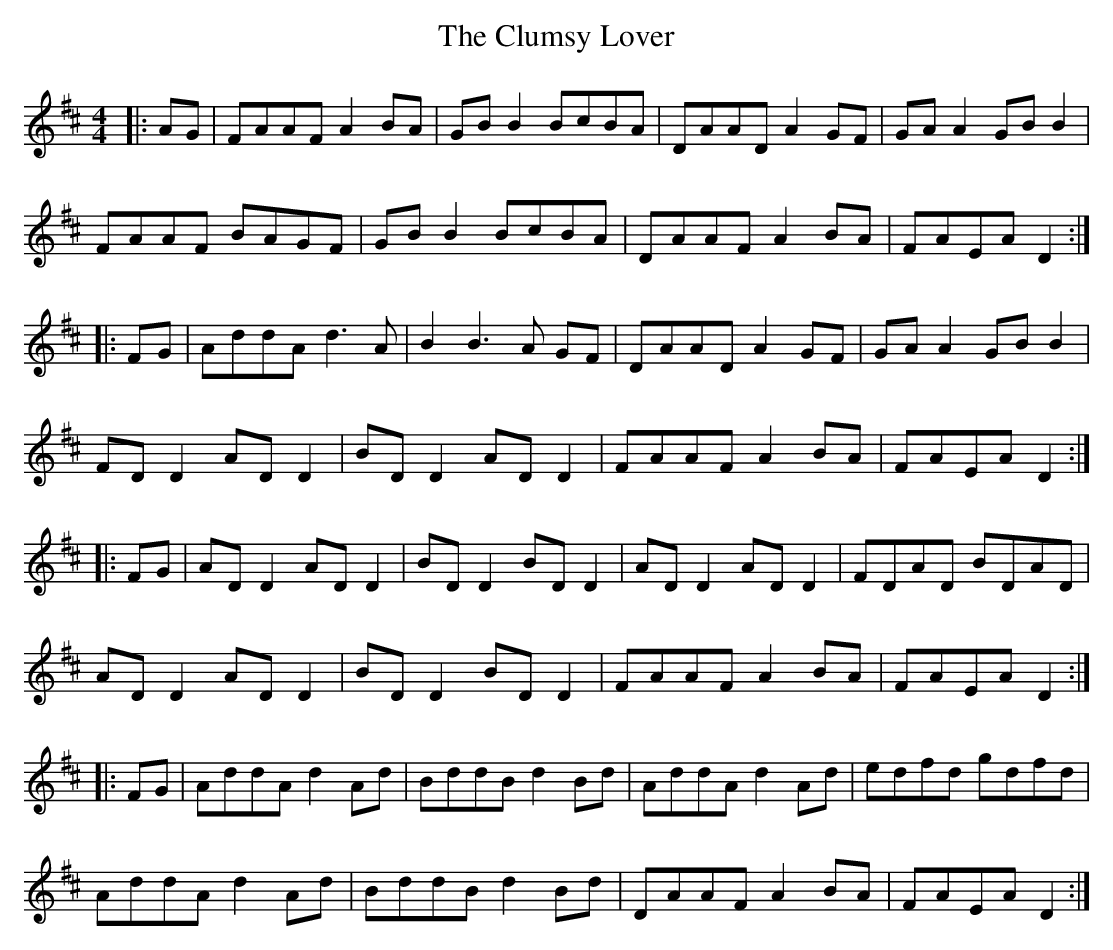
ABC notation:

X:1
T: The Clumsy Lover
M: 4/4
L: 1/8
K: Dmaj
|:AG|FAAF A2 BA |GB B2 BcBA|DAAD A2 GF|GA A2 GB B2|
FAAF BAGF|GB B2 BcBA|DAAF A2 BA|FAEA D2:|
|:FG|AddA d3A|B2 B3A GF|DAAD A2 GF|GA A2 GB B2|
FD D2 AD D2|BD D2 AD D2|FAAF A2 BA|FAEA D2:|
|:FG|AD D2 AD D2|BD D2 BD D2|AD D2 AD D2|FDAD BDAD|
AD D2 AD D2|BD D2 BD D2|FAAF A2 BA|FAEA D2:|
|:FG|AddA d2 Ad|BddB d2 Bd|AddA d2 Ad|edfd gdfd|
AddA d2 Ad|BddB d2 Bd|DAAF A2 BA|FAEA D2:|
